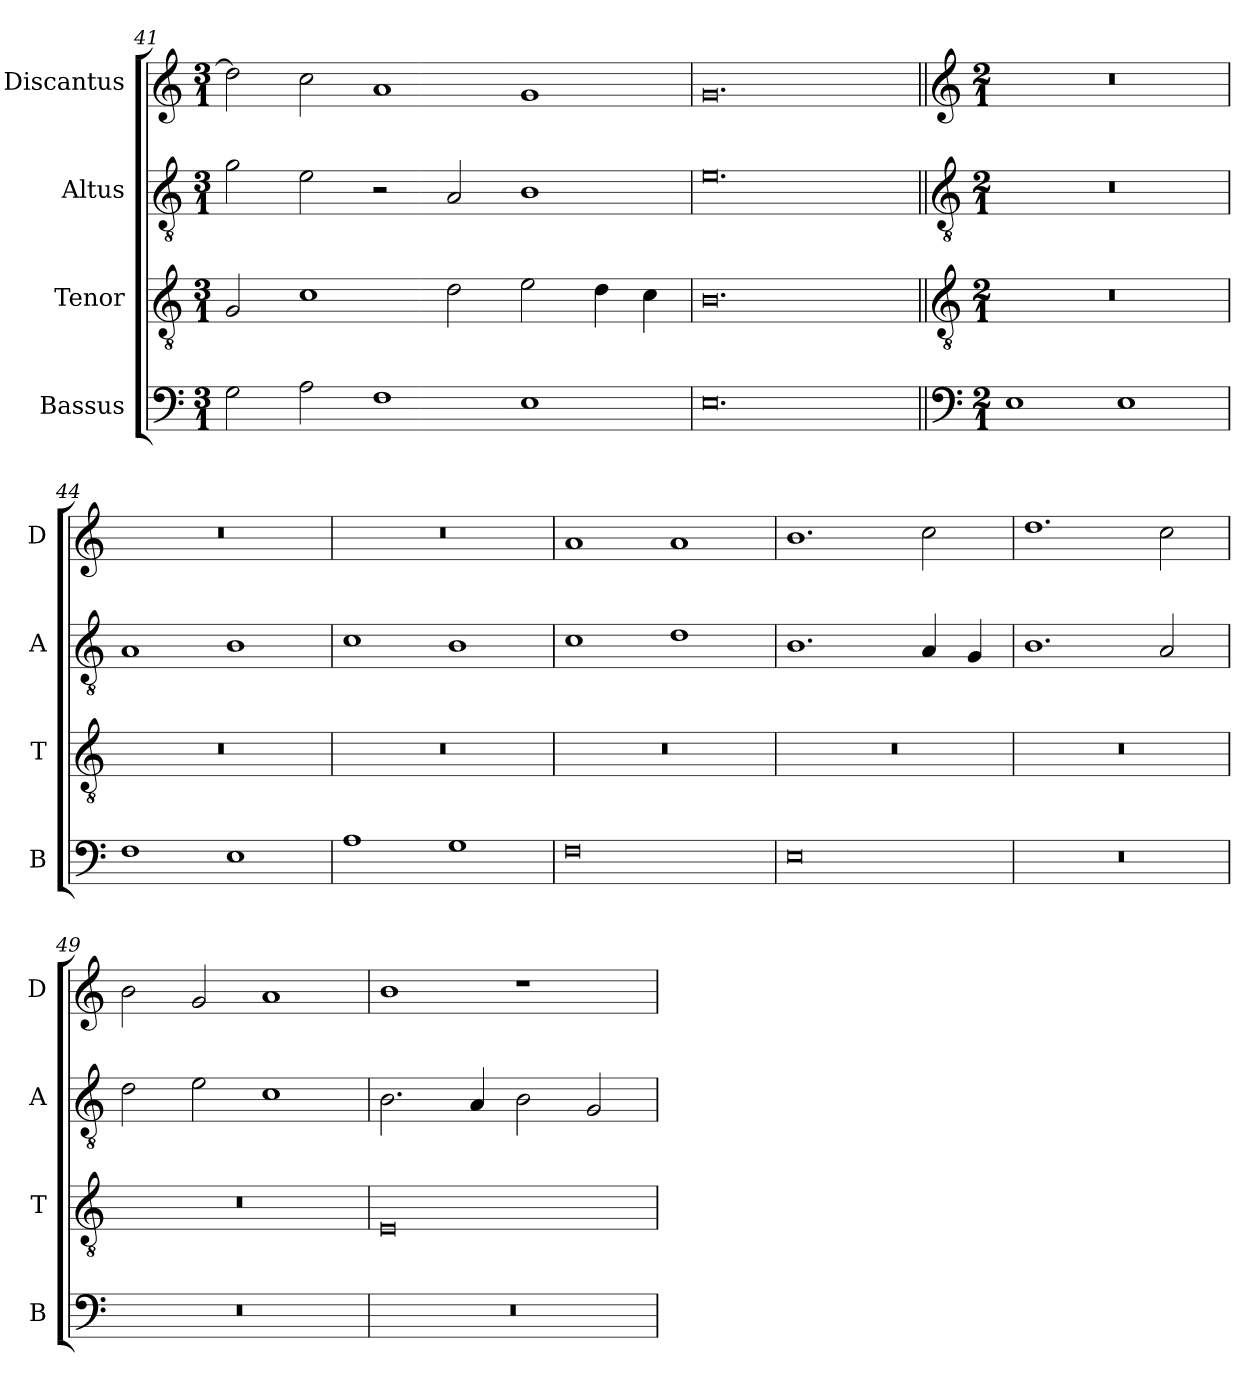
**kern	**kern	**kern	**kern
*part4	*part3	*part2	*part1
*staff4	*staff3	*staff2	*staff1
*I"Bassus	*I"Tenor	*I"Altus	*I"Discantus
*I'B	*I'T	*I'A	*I'D
*clefF4	*clefGv2	*clefGv2	*clefG2
*k[]	*k[]	*k[]	*k[]
*M3/1	*M3/1	*M3/1	*M3/1
=41	=41	=41	=41
2G\	2G/	2g\	2dd\]
2A\	1c	2e\	2cc\
1F	.	2r	1a
.	2d\	2A/	.
1E	2e\	1B	1g
.	4d\	.	.
.	4c\	.	.
=42	=42	=42	=42
0.E	0.B	0.e	0.g
!!LO:LB:g=z
=43||	=43||	=43||	=43||
*clefF4	*clefGv2	*clefGv2	*clefG2
*k[]	*k[]	*k[]	*k[]
*M2/1	*M2/1	*M2/1	*M2/1
1E	0r	0r	0r
1E	.	.	.
=44	=44	=44	=44
1F	0r	1A	0r
1E	.	1B	.
=45	=45	=45	=45
1A	0r	1c	0r
1G	.	1B	.
=46	=46	=46	=46
0F	0r	1c	1a
.	.	1d	1a
=47	=47	=47	=47
0E	0r	1.B	1.b
.	.	4A/	2cc\
.	.	4G/	.
=48	=48	=48	=48
0r	0r	1.B	1.dd
.	.	2A/	2cc\
=49	=49	=49	=49
0r	0r	2d\	2b\
.	.	2e\	2g/
.	.	1c	1a
=50	=50	=50	=50
0r	0E	2.B\	1b
.	.	4A/	.
.	.	2B\	1r
.	.	2G/	.
=	=	=	=
*-	*-	*-	*-
